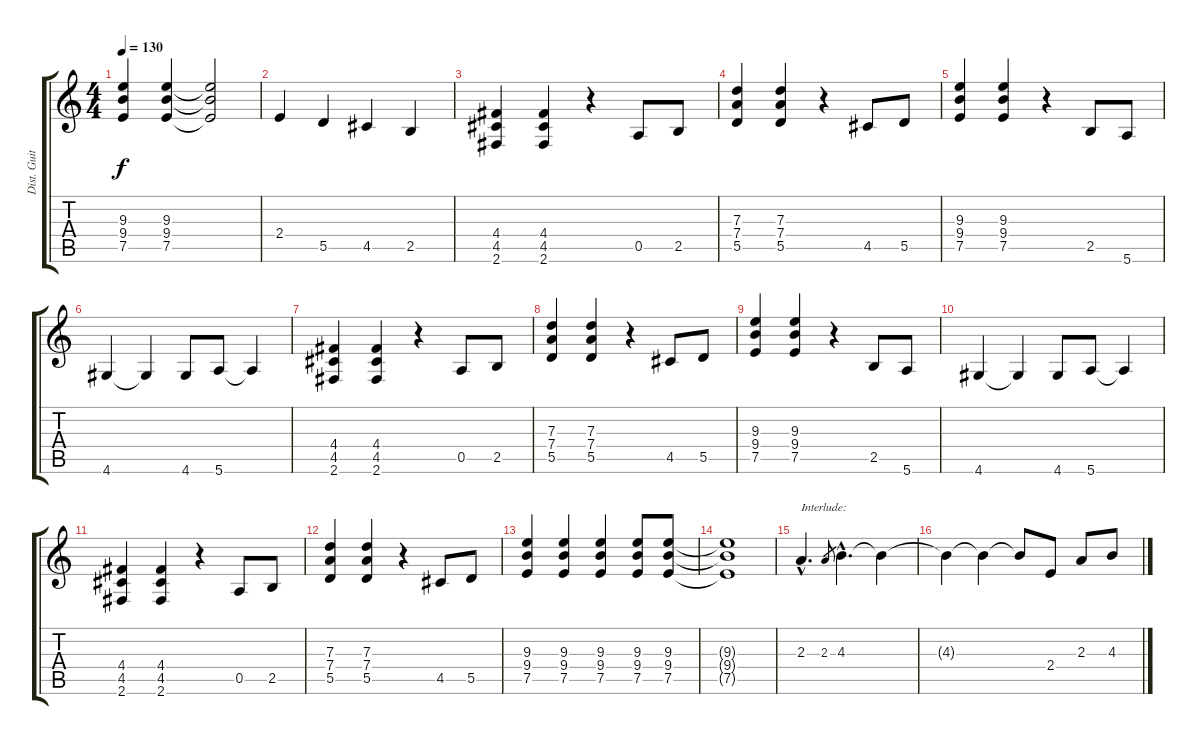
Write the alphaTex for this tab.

\track ("Dist. Guitar 1" "Dist. Guit") {instrument overdrivenguitar}
\staff {score tabs}
\tuning (E4 B3 G3 D3 A2 E2) {hide}
\ts (4 4)
\tempo 130
\clef g2
\ks c
(9.3 9.4 7.5).4{dy f} (9.3 9.4 7.5).4 (9.3{t} 9.4{t} 7.5{t}).2 |
2.4.4 5.5.4 4.5.4 2.5.4 |
(4.4 4.5 2.6).4 (4.4 4.5 2.6).4 r.4 0.5.8 2.5.8 |
(7.3 7.4 5.5).4 (7.3 7.4 5.5).4 r.4 4.5.8 5.5.8 |
(9.3 9.4 7.5).4 (9.3 9.4 7.5).4 r.4 2.5.8 5.6.8 |
4.6.4 4.6{t}.4 4.6.8 5.6.8 5.6{t}.4 |
(4.4 4.5 2.6).4 (4.4 4.5 2.6).4 r.4 0.5.8 2.5.8 |
(7.3 7.4 5.5).4 (7.3 7.4 5.5).4 r.4 4.5.8 5.5.8 |
(9.3 9.4 7.5).4 (9.3 9.4 7.5).4 r.4 2.5.8 5.6.8 |
4.6.4 4.6{t}.4 4.6.8 5.6.8 5.6{t}.4 |
(4.4 4.5 2.6).4 (4.4 4.5 2.6).4 r.4 0.5.8 2.5.8 |
(7.3 7.4 5.5).4 (7.3 7.4 5.5).4 r.4 4.5.8 5.5.8 |
(9.3 9.4 7.5).4 (9.3 9.4 7.5).4 (9.3 9.4 7.5).4 (9.3 9.4 7.5).8 (9.3 9.4 7.5).8 |
(9.3{t} 9.4{t} 7.5{t}).1 |
2.3{hac}.4{d txt "Interlude:"} 2.3.8{gr} 4.3{hac}.4{d} 4.3{t}.4 |
4.3{t}.4 4.3{t}.4 4.3{t}.8 2.4.8 2.3.8 4.3.8
